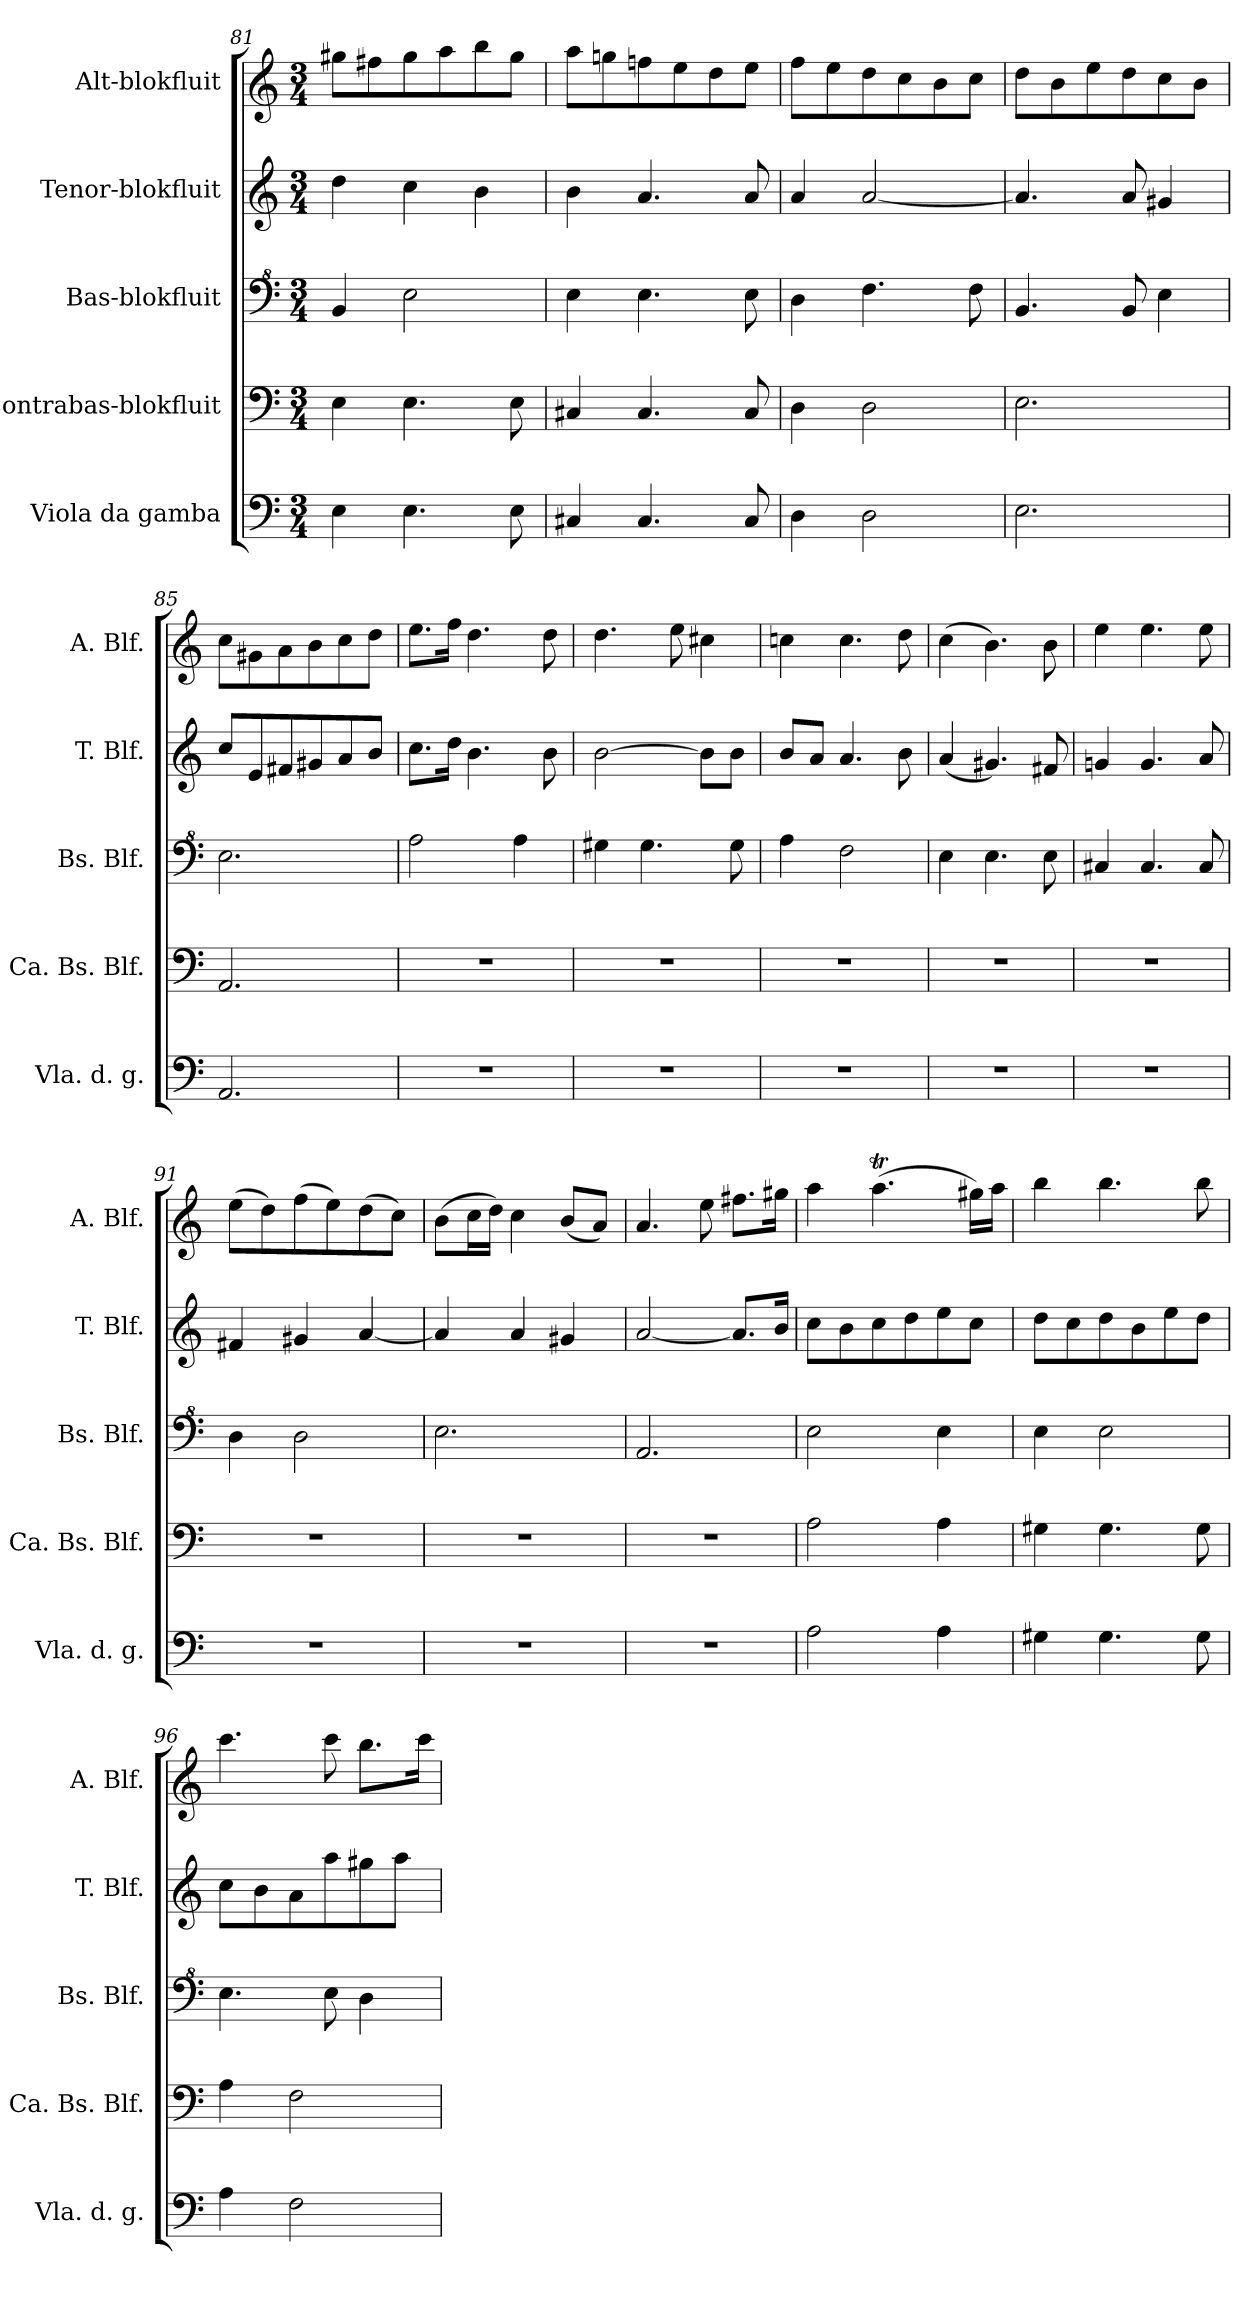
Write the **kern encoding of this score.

**kern	**kern	**kern	**kern	**kern
*part5	*part4	*part3	*part2	*part1
*staff5	*staff4	*staff3	*staff2	*staff1
*I"Viola da gamba	*I"Contrabas-blokfluit	*I"Bas-blokfluit	*I"Tenor-blokfluit	*I"Alt-blokfluit
*I'Vla. d. g.	*I'Ca. Bs. Blf.	*I'Bs. Blf.	*I'T. Blf.	*I'A. Blf.
*clefF4	*clefF4	*clefF^4	*clefG2	*clefG2
*k[]	*k[]	*k[]	*k[]	*k[]
*M3/4	*M3/4	*M3/4	*M3/4	*M3/4
=81	=81	=81	=81	=81
4E\	4E\	4B/	4dd\	8gg#X\L
.	.	.	.	8ff#X\
4.E\	4.E\	2e\	4cc\	8gg#\
.	.	.	.	8aa\
.	.	.	4b\	8bb\
8E\	8E\	.	.	8gg#\J
=82	=82	=82	=82	=82
4C#X/	4C#X/	4e\	4b\	8aa\L
.	.	.	.	8ggn\
4.C#/	4.C#/	4.e\	4.a/	8ffn\
.	.	.	.	8ee\
.	.	.	.	8dd\
8C#/	8C#/	8e\	8a/	8ee\J
=83	=83	=83	=83	=83
4D\	4D\	4d\	4a/	8ff\L
.	.	.	.	8ee\
2D\	2D\	4.f\	[2a/	8dd\
.	.	.	.	8cc\
.	.	.	.	8b\
.	.	8f\	.	8cc\J
=84	=84	=84	=84	=84
2.E\	2.E\	4.B/	4.a/]	8dd\L
.	.	.	.	8b\
.	.	.	.	8ee\
.	.	8B/	8a/	8dd\
.	.	4e\	4g#X/	8cc\
.	.	.	.	8b\J
!!LO:LB:g=z
=85	=85	=85	=85	=85
2.AA/	2.AA/	2.e\	8cc/L	8cc\L
.	.	.	8e/	8g#X\
.	.	.	8f#X/	8a\
.	.	.	8g#X/	8b\
.	.	.	8a/	8cc\
.	.	.	8b/J	8dd\J
=86	=86	=86	=86	=86
2.r	2.r	2a\	8.cc\L	8.ee\L
.	.	.	16dd\Jk	16ff\Jk
.	.	.	4.b\	4.dd\
.	.	4a\	.	.
.	.	.	8b\	8dd\
=87	=87	=87	=87	=87
2.r	2.r	4g#X\	[2b\	4.dd\
.	.	4.g#\	.	.
.	.	.	.	8ee\
.	.	.	8b\L]	4cc#X\
.	.	8g#\	8b\J	.
=88	=88	=88	=88	=88
2.r	2.r	4a\	8b/L	4ccn\
.	.	.	8a/J	.
.	.	2f\	4.a/	4.cc\
.	.	.	8b\	8dd\
=89	=89	=89	=89	=89
2.r	2.r	4e\	(<4a/	(>4cc\
.	.	4.e\	4.g#X/)	4.b\)
.	.	8e\	8f#X/	8b\
=90	=90	=90	=90	=90
2.r	2.r	4c#X/	4gn/	4ee\
.	.	4.c#/	4.g/	4.ee\
.	.	8c#/	8a/	8ee\
=91	=91	=91	=91	=91
2.r	2.r	4d\	4f#X/	(>8ee\L
.	.	.	.	8dd\)
.	.	2d\	4g#X/	(>8ff\
.	.	.	.	8ee\)
.	.	.	[4a/	(>8dd\
.	.	.	.	8cc\J)
!!LO:PB:g=z
=92	=92	=92	=92	=92
2.r	2.r	2.e\	4a/]	(>8b\L
.	.	.	.	16cc\L
.	.	.	.	16dd\JJ)
.	.	.	4a/	4cc\
.	.	.	4g#X/	(<8b/L
.	.	.	.	8a/J)
=93	=93	=93	=93	=93
2.r	2.r	2.A/	[2a/	4.a/
.	.	.	.	8ee\
.	.	.	8.a/L]	8.ff#X\L
.	.	.	16b/Jk	16gg#X\Jk
=94	=94	=94	=94	=94
2A\	2A\	2e\	8cc\L	4aa\
.	.	.	8b\	.
.	.	.	8cc\	(>4.aaT\
.	.	.	8dd\	.
4A\	4A\	4e\	8ee\	.
.	.	.	8cc\J	16gg#X\LL)
.	.	.	.	16aa\JJ
=95	=95	=95	=95	=95
4G#X\	4G#X\	4e\	8dd\L	4bb\
.	.	.	8cc\	.
4.G#\	4.G#\	2e\	8dd\	4.bb\
.	.	.	8b\	.
.	.	.	8ee\	.
8G#\	8G#\	.	8dd\J	8bb\
=96	=96	=96	=96	=96
4A\	4A\	4.e\	8cc\L	4.ccc\
.	.	.	8b\	.
2F\	2F\	.	8a\	.
.	.	8e\	8aa\	8ccc\
.	.	4d\	8gg#X\	8.bb\L
.	.	.	8aa\J	.
.	.	.	.	16ccc\Jk
=	=	=	=	=
*-	*-	*-	*-	*-
